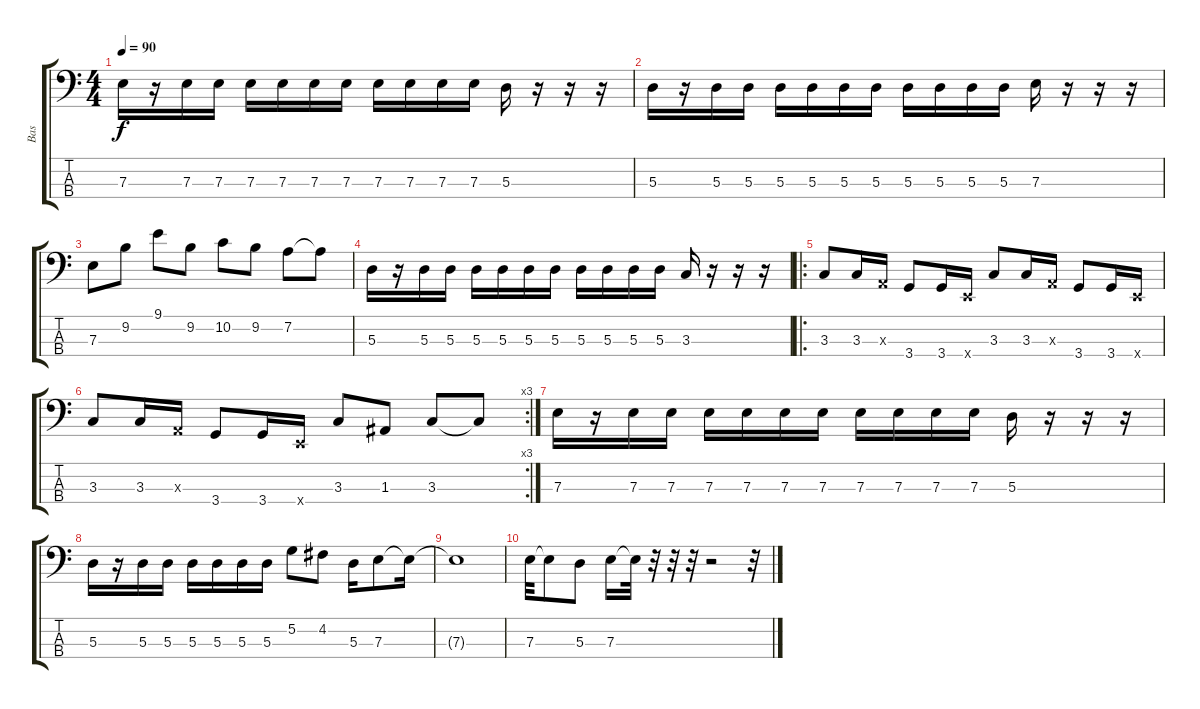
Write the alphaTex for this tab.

\track ("Bas" "Bas") {instrument electricbasspick}
\staff {score tabs}
\tuning (G2 D2 A1 E1) {hide}
\ts (4 4)
\tempo 90
\clef f4
\ks c
7.3.16{dy f} r.16 7.3.16 7.3.16 7.3.16 7.3.16 7.3.16 7.3.16 7.3.16 7.3.16 7.3.16 7.3.16 5.3.16 r.16 r.16 r.16 |
5.3.16 r.16 5.3.16 5.3.16 5.3.16 5.3.16 5.3.16 5.3.16 5.3.16 5.3.16 5.3.16 5.3.16 7.3.16 r.16 r.16 r.16 |
7.3.8 9.2.8 9.1.8 9.2.8 10.2.8 9.2.8 7.2.8 7.2{t}.8 |
5.3.16 r.16 5.3.16 5.3.16 5.3.16 5.3.16 5.3.16 5.3.16 5.3.16 5.3.16 5.3.16 5.3.16 3.3.16 r.16 r.16 r.16 |
\ro
3.3.8 3.3.16 0.3{x}.16 3.4.8 3.4.16 0.4{x}.16 3.3.8 3.3.16 0.3{x}.16 3.4.8 3.4.16 0.4{x}.16 |
\rc 3
3.3.8 3.3.16 0.3{x}.16 3.4.8 3.4.16 0.4{x}.16 3.3.8 1.3.8 3.3.8 3.3{t}.8 |
7.3.16 r.16 7.3.16 7.3.16 7.3.16 7.3.16 7.3.16 7.3.16 7.3.16 7.3.16 7.3.16 7.3.16 5.3.16 r.16 r.16 r.16 |
5.3.16 r.16 5.3.16 5.3.16 5.3.16 5.3.16 5.3.16 5.3.16 5.2.8 4.2.8 5.3.16 7.3.8 7.3{t}.16 |
7.3{t}.1 |
7.3.32 7.3{t}.8 5.3.8 7.3.16 7.3{t}.32 r.32 r.32 r.32 r.2 r.32
